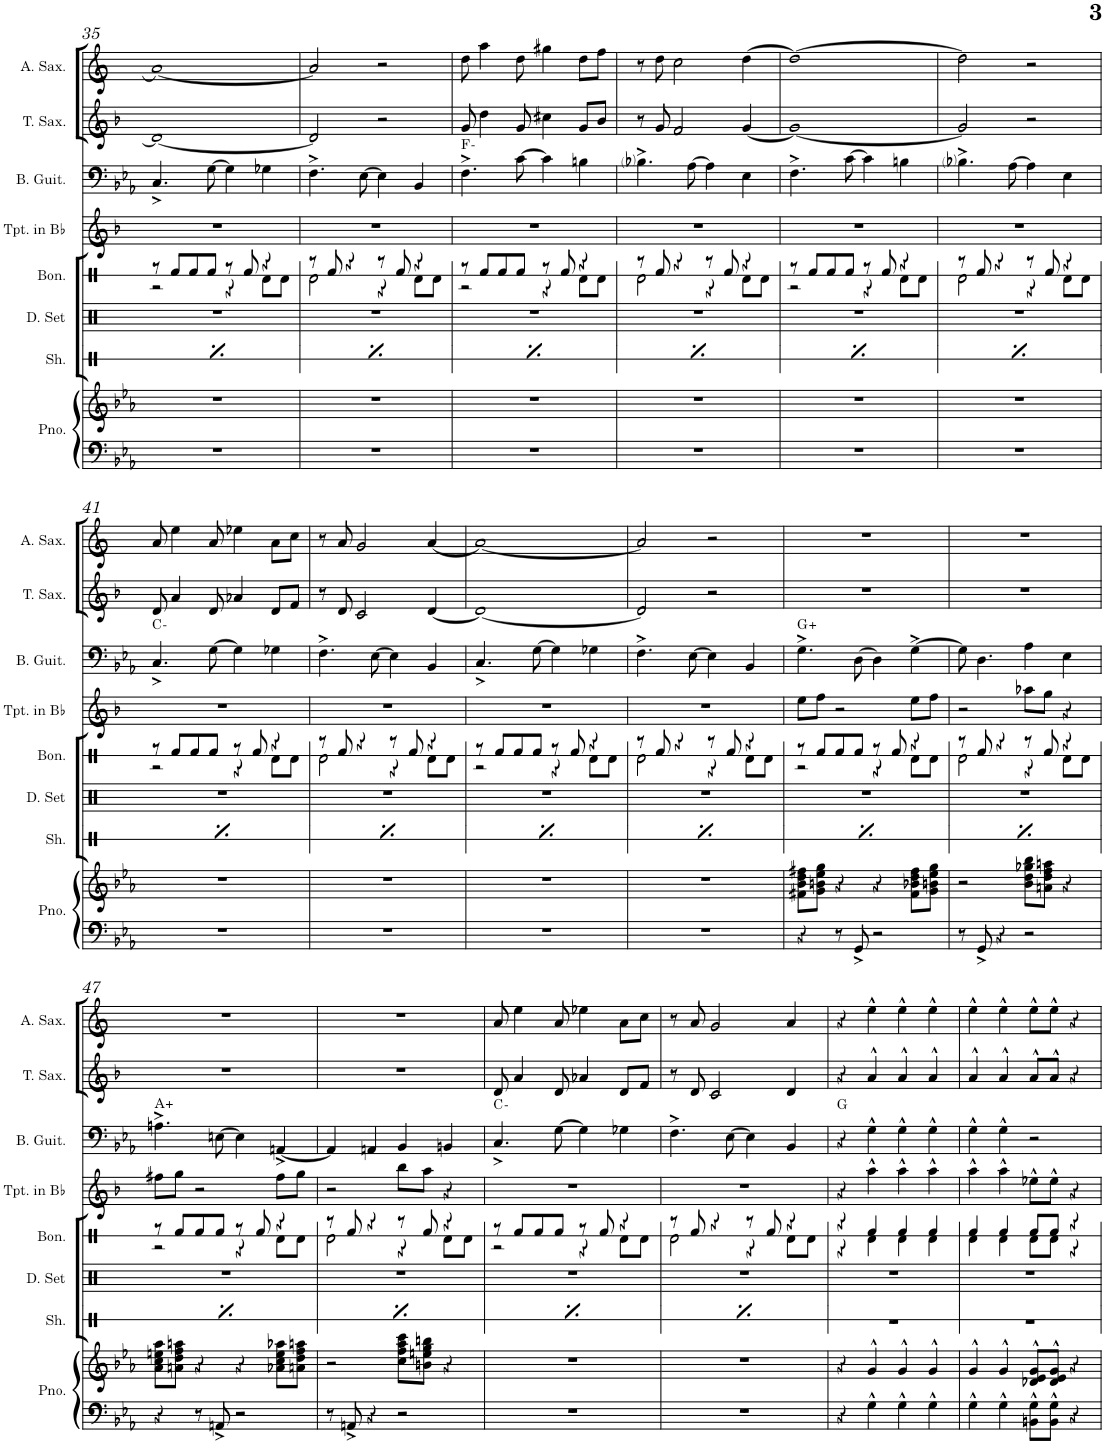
**kern	**kern	**kern	**dynam	**kern	**kern	**kern	**kern	**harte	**kern	**kern
*part8	*part8	*part7	*part7	*part6	*part5	*part4	*part3	*part3	*part2	*part1
*staff9	*staff8	*staff7	*staff7	*staff6	*staff5	*staff4	*staff3	*	*staff2	*staff1
*I"Piano	*	*I"Shaker	*	*I"Drumset	*I"Bongos	*I"Trumpet in Bb	*I"Bass Guitar	*	*I"Tenor Saxophone	*I"Alto Saxophone
*I'Pno.	*	*I'Sh.	*	*I'D. Set	*I'Bon.	*I'Tpt. in Bb	*I'B. Guit.	*	*I'T. Sax.	*I'A. Sax.
!!LO:PB:g=z
*clefF4	*clefG2	*clefX	*	*clefX	*clefX	*clefG2	*clefF4	*	*clefG2	*clefG2
*	*	*	*	*	*	*Trd1c2	*Trd7c12	*	*Trd8c14	*Trd5c9
*k[b-e-a-]	*k[b-e-a-]	*k[]	*	*k[]	*k[]	*k[b-]	*k[b-e-a-]	*	*k[b-]	*k[]
*M4/4	*M4/4	*M4/4	*	*M4/4	*M4/4	*M4/4	*M4/4	*	*M4/4	*M4/4
=35	=35	=35	=35	=35	=35	=35	=35	=35	=35	=35
*	*	*	*	*	*^	*	*	*	*	*
!	!	!	!LO:DY:b	!	!	!	!	!	!	!	!
1r	1r	4Re/	p	1r	8r	2r	1r	4.C^/	.	1d_	1a_
.	.	.	.	.	8Rf/L	.	.	.	.	.	.
.	.	8Re/L	.	.	8Rf/	.	.	.	.	.	.
.	.	8Re/J	.	.	8Rf/J	.	.	[8G\	.	.	.
.	.	4Re/	.	.	8r	4r	.	4G\]	.	.	.
.	.	.	.	.	8Rf/	.	.	.	.	.	.
.	.	8Re/L	.	.	4r	8Rd\L	.	4G-X\	.	.	.
.	.	8Re/J	.	.	.	8Rd\J	.	.	.	.	.
=36	=36	=36	=36	=36	=36	=36	=36	=36	=36	=36	=36
!	!	!	!LO:DY:b	!	!	!	!	!	!	!	!
1r	1r	4Re/	p	1r	8r	2Rd\	1r	4.F^\	.	2d/]	2a/]
.	.	.	.	.	8Rf/	.	.	.	.	.	.
.	.	8Re/L	.	.	4r	.	.	.	.	.	.
.	.	8Re/J	.	.	.	.	.	[8E-\	.	.	.
.	.	4Re/	.	.	8r	4r	.	4E-\]	.	2r	2r
.	.	.	.	.	8Rf/	.	.	.	.	.	.
.	.	8Re/L	.	.	4r	8Rd\L	.	4BB-/	.	.	.
.	.	8Re/J	.	.	.	8Rd\J	.	.	.	.	.
=37	=37	=37	=37	=37	=37	=37	=37	=37	=37	=37	=37
!	!	!	!LO:DY:b	!	!	!	!	!	!	!	!
1r	1r	4Re/	p	1r	8r	2r	1r	4.F^\	F:min	8g/	8dd\
.	.	.	.	.	8Rf/L	.	.	.	.	4dd\	4aa\
.	.	8Re/L	.	.	8Rf/	.	.	.	.	.	.
.	.	8Re/J	.	.	8Rf/J	.	.	[8c\	.	8g/	8dd\
.	.	4Re/	.	.	8r	4r	.	4c\]	.	4cc#X\	4gg#X\
.	.	.	.	.	8Rf/	.	.	.	.	.	.
.	.	8Re/L	.	.	4r	8Rd\L	.	4Bn\	.	8g/L	8dd\L
.	.	8Re/J	.	.	.	8Rd\J	.	.	.	8b-/J	8ff\J
=38	=38	=38	=38	=38	=38	=38	=38	=38	=38	=38	=38
!	!	!	!LO:DY:b	!	!	!	!	!	!	!	!
1r	1r	4Re/	p	1r	8r	2Rd\	1r	4.B-i^\	.	8r	8r
.	.	.	.	.	8Rf/	.	.	.	.	8g/	8dd\
.	.	8Re/L	.	.	4r	.	.	.	.	2f/	2cc\
.	.	8Re/J	.	.	.	.	.	[8A-\	.	.	.
.	.	4Re/	.	.	8r	4r	.	4A-\]	.	.	.
.	.	.	.	.	8Rf/	.	.	.	.	.	.
.	.	8Re/L	.	.	4r	8Rd\L	.	4E-\	.	[4g/	[4dd\
.	.	8Re/J	.	.	.	8Rd\J	.	.	.	.	.
=39	=39	=39	=39	=39	=39	=39	=39	=39	=39	=39	=39
!	!	!	!LO:DY:b	!	!	!	!	!	!	!	!
1r	1r	4Re/	p	1r	8r	2r	1r	4.F^\	.	1g_	1dd_
.	.	.	.	.	8Rf/L	.	.	.	.	.	.
.	.	8Re/L	.	.	8Rf/	.	.	.	.	.	.
.	.	8Re/J	.	.	8Rf/J	.	.	[8c\	.	.	.
.	.	4Re/	.	.	8r	4r	.	4c\]	.	.	.
.	.	.	.	.	8Rf/	.	.	.	.	.	.
.	.	8Re/L	.	.	4r	8Rd\L	.	4Bn\	.	.	.
.	.	8Re/J	.	.	.	8Rd\J	.	.	.	.	.
=40	=40	=40	=40	=40	=40	=40	=40	=40	=40	=40	=40
!	!	!	!LO:DY:b	!	!	!	!	!	!	!	!
1r	1r	4Re/	p	1r	8r	2Rd\	1r	4.B-i^\	.	2g/]	2dd\]
.	.	.	.	.	8Rf/	.	.	.	.	.	.
.	.	8Re/L	.	.	4r	.	.	.	.	.	.
.	.	8Re/J	.	.	.	.	.	[8A-\	.	.	.
.	.	4Re/	.	.	8r	4r	.	4A-\]	.	2r	2r
.	.	.	.	.	8Rf/	.	.	.	.	.	.
.	.	8Re/L	.	.	4r	8Rd\L	.	4E-\	.	.	.
.	.	8Re/J	.	.	.	8Rd\J	.	.	.	.	.
!!LO:LB:g=z
=41	=41	=41	=41	=41	=41	=41	=41	=41	=41	=41	=41
!	!	!	!LO:DY:b	!	!	!	!	!	!	!	!
1r	1r	4Re/	p	1r	8r	2r	1r	4.C^/	C:min	8d/	8a/
.	.	.	.	.	8Rf/L	.	.	.	.	4a/	4ee\
.	.	8Re/L	.	.	8Rf/	.	.	.	.	.	.
.	.	8Re/J	.	.	8Rf/J	.	.	[8G\	.	8d/	8a/
.	.	4Re/	.	.	8r	4r	.	4G\]	.	4a-X/	4ee-X\
.	.	.	.	.	8Rf/	.	.	.	.	.	.
.	.	8Re/L	.	.	4r	8Rd\L	.	4G-X\	.	8d/L	8a\L
.	.	8Re/J	.	.	.	8Rd\J	.	.	.	8f/J	8cc\J
=42	=42	=42	=42	=42	=42	=42	=42	=42	=42	=42	=42
!	!	!	!LO:DY:b	!	!	!	!	!	!	!	!
1r	1r	4Re/	p	1r	8r	2Rd\	1r	4.F^\	.	8r	8r
.	.	.	.	.	8Rf/	.	.	.	.	8d/	8a/
.	.	8Re/L	.	.	4r	.	.	.	.	2c/	2g/
.	.	8Re/J	.	.	.	.	.	[8E-\	.	.	.
.	.	4Re/	.	.	8r	4r	.	4E-\]	.	.	.
.	.	.	.	.	8Rf/	.	.	.	.	.	.
.	.	8Re/L	.	.	4r	8Rd\L	.	4BB-/	.	[4d/	[4a/
.	.	8Re/J	.	.	.	8Rd\J	.	.	.	.	.
=43	=43	=43	=43	=43	=43	=43	=43	=43	=43	=43	=43
!	!	!	!LO:DY:b	!	!	!	!	!	!	!	!
1r	1r	4Re/	p	1r	8r	2r	1r	4.C^/	.	1d_	1a_
.	.	.	.	.	8Rf/L	.	.	.	.	.	.
.	.	8Re/L	.	.	8Rf/	.	.	.	.	.	.
.	.	8Re/J	.	.	8Rf/J	.	.	[8G\	.	.	.
.	.	4Re/	.	.	8r	4r	.	4G\]	.	.	.
.	.	.	.	.	8Rf/	.	.	.	.	.	.
.	.	8Re/L	.	.	4r	8Rd\L	.	4G-X\	.	.	.
.	.	8Re/J	.	.	.	8Rd\J	.	.	.	.	.
=44	=44	=44	=44	=44	=44	=44	=44	=44	=44	=44	=44
!	!	!	!LO:DY:b	!	!	!	!	!	!	!	!
1r	1r	4Re/	p	1r	8r	2Rd\	1r	4.F^\	.	2d/]	2a/]
.	.	.	.	.	8Rf/	.	.	.	.	.	.
.	.	8Re/L	.	.	4r	.	.	.	.	.	.
.	.	8Re/J	.	.	.	.	.	[8E-\	.	.	.
.	.	4Re/	.	.	8r	4r	.	4E-\]	.	2r	2r
.	.	.	.	.	8Rf/	.	.	.	.	.	.
.	.	8Re/L	.	.	4r	8Rd\L	.	4BB-/	.	.	.
.	.	8Re/J	.	.	.	8Rd\J	.	.	.	.	.
=45	=45	=45	=45	=45	=45	=45	=45	=45	=45	=45	=45
!	!	!	!LO:DY:b	!	!	!	!	!	!	!	!
4r	8f#X\ 8b-\ 8dd\ 8ff#X\L	4Re/	p	1r	8r	2r	8ee\L	4.G^\	G:aug	1r	1r
.	8g\ 8bn\ 8ee-\ 8gg\J	.	.	.	8Rf/L	.	8ff\J	.	.	.	.
8r	4r	8Re/L	.	.	8Rf/	.	2r	.	.	.	.
8GG^/	.	8Re/J	.	.	8Rf/J	.	.	[8D\	.	.	.
2r	4r	4Re/	.	.	8r	4r	.	4D\]	.	.	.
.	.	.	.	.	8Rf/	.	.	.	.	.	.
.	8f#\ 8b-X\ 8dd\ 8ff#\L	8Re/L	.	.	4r	8Rd\L	8ee\L	[4G^\	.	.	.
.	8g\ 8bn\ 8ee-\ 8gg\J	8Re/J	.	.	.	8Rd\J	8ff\J	.	.	.	.
=46	=46	=46	=46	=46	=46	=46	=46	=46	=46	=46	=46
!	!	!	!LO:DY:b	!	!	!	!	!	!	!	!
8r	2r	4Re/	p	1r	8r	2Rd\	2r	8G\]	.	1r	1r
8GG^/	.	.	.	.	8Rf/	.	.	4.D\	.	.	.
4r	.	8Re/L	.	.	4r	.	.	.	.	.	.
.	.	8Re/J	.	.	.	.	.	.	.	.	.
2r	8b-\ 8dd\ 8gg-X\ 8bb-\L	4Re/	.	.	8r	4r	8aa-X\L	4A-\	.	.	.
.	8an\ 8dd\ 8ff\ 8aan\J	.	.	.	8Rf/	.	8gg\J	.	.	.	.
.	4r	8Re/L	.	.	4r	8Rd\L	4r	4E-\	.	.	.
.	.	8Re/J	.	.	.	8Rd\J	.	.	.	.	.
!!LO:LB:g=z
=47	=47	=47	=47	=47	=47	=47	=47	=47	=47	=47	=47
!	!	!	!LO:DY:b	!	!	!	!	!	!	!	!
4r	8a-\ 8cc\ 8een\ 8aa-\L	4Re/	p	1r	8r	2r	8ff#X\L	4.An^\	A:aug	1r	1r
.	8an\ 8dd\ 8ff\ 8aan\J	.	.	.	8Rf/L	.	8gg\J	.	.	.	.
8r	4r	8Re/L	.	.	8Rf/	.	2r	.	.	.	.
8AAn^/	.	8Re/J	.	.	8Rf/J	.	.	[8En\	.	.	.
2r	4r	4Re/	.	.	8r	4r	.	4E\]	.	.	.
.	.	.	.	.	8Rf/	.	.	.	.	.	.
.	8a-X\ 8cc\ 8ee\ 8aa-X\L	8Re/L	.	.	4r	8Rd\L	8ff#\L	[4AAn^/	.	.	.
.	8an\ 8dd\ 8ff\ 8aan\J	8Re/J	.	.	.	8Rd\J	8gg\J	.	.	.	.
=48	=48	=48	=48	=48	=48	=48	=48	=48	=48	=48	=48
!	!	!	!LO:DY:b	!	!	!	!	!	!	!	!
8r	2r	4Re/	p	1r	8r	2Rd\	2r	4AA/]	.	1r	1r
8AAn^/	.	.	.	.	8Rf/	.	.	.	.	.	.
4r	.	8Re/L	.	.	4r	.	.	4AAn/	.	.	.
.	.	8Re/J	.	.	.	.	.	.	.	.	.
2r	8cc\ 8ff\ 8aa-\ 8ccc\L	4Re/	.	.	8r	4r	8bb-\L	4BB-/	.	.	.
.	8bn\ 8een\ 8gg\ 8bbn\J	.	.	.	8Rf/	.	8aa\J	.	.	.	.
.	4r	8Re/L	.	.	4r	8Rd\L	4r	4BBn/	.	.	.
.	.	8Re/J	.	.	.	8Rd\J	.	.	.	.	.
=49	=49	=49	=49	=49	=49	=49	=49	=49	=49	=49	=49
!	!	!	!LO:DY:b	!	!	!	!	!	!	!	!
1r	1r	4Re/	p	1r	8r	2r	1r	4.C^/	C:min	8d/	8a/
.	.	.	.	.	8Rf/L	.	.	.	.	4a/	4ee\
.	.	8Re/L	.	.	8Rf/	.	.	.	.	.	.
.	.	8Re/J	.	.	8Rf/J	.	.	[8G\	.	8d/	8a/
.	.	4Re/	.	.	8r	4r	.	4G\]	.	4a-X/	4ee-X\
.	.	.	.	.	8Rf/	.	.	.	.	.	.
.	.	8Re/L	.	.	4r	8Rd\L	.	4G-X\	.	8d/L	8a\L
.	.	8Re/J	.	.	.	8Rd\J	.	.	.	8f/J	8cc\J
=50	=50	=50	=50	=50	=50	=50	=50	=50	=50	=50	=50
!	!	!	!LO:DY:b	!	!	!	!	!	!	!	!
1r	1r	4Re/	p	1r	8r	2Rd\	1r	4.F^\	.	8r	8r
.	.	.	.	.	8Rf/	.	.	.	.	8d/	8a/
.	.	8Re/L	.	.	4r	.	.	.	.	2c/	2g/
.	.	8Re/J	.	.	.	.	.	[8E-\	.	.	.
.	.	4Re/	.	.	8r	4r	.	4E-\]	.	.	.
.	.	.	.	.	8Rf/	.	.	.	.	.	.
.	.	8Re/L	.	.	4r	8Rd\L	.	4BB-/	.	4d/	4a/
.	.	8Re/J	.	.	.	8Rd\J	.	.	.	.	.
=51	=51	=51	=51	=51	=51	=51	=51	=51	=51	=51	=51
4r	4r	1r	.	1r	4r	4r	4r	4r	G:maj	4r	4r
4G^^\	4g^^/	.	.	.	4Rf/	4Rd\	4aa^^\	4G^^\	.	4a^^/	4ee^^\
4G^^\	4g^^/	.	.	.	4Rf/	4Rd\	4aa^^\	4G^^\	.	4a^^/	4ee^^\
4G^^\	4g^^/	.	.	.	4Rf/	4Rd\	4aa^^\	4G^^\	.	4a^^/	4ee^^\
=52	=52	=52	=52	=52	=52	=52	=52	=52	=52	=52	=52
4G^^\	4g^^/	1r	.	1r	4Rf/	4Rd\	4aa^^\	4G^^\	.	4a^^/	4ee^^\
4G^^\	4g^^/	.	.	.	4Rf/	4Rd\	4aa^^\	4G^^\	.	4a^^/	4ee^^\
8BBn\^^ 8G\^^L	8d-X/^^ 8e-/^^ 8g/^^L	.	.	.	8Rf/L	8Rd\L	8ee-X^^\L	2r	.	8a^^/L	8ee^^\L
8BB\^^ 8G\^^J	8d-/^^ 8e-/^^ 8g/^^J	.	.	.	8Rf/J	8Rd\J	8ee-^^\J	.	.	8a^^/J	8ee^^\J
4r	4r	.	.	.	4r	4r	4r	.	.	4r	4r
*	*	*	*	*	*v	*v	*	*	*	*	*
=	=	=	=	=	=	=	=	=	=	=
*-	*-	*-	*-	*-	*-	*-	*-	*-	*-	*-
